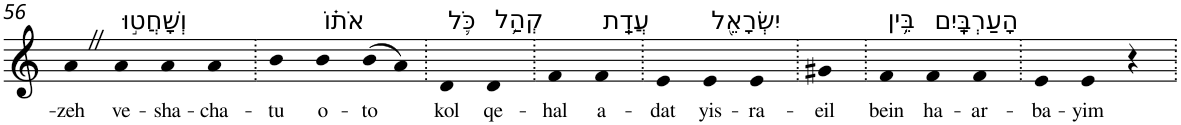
**kern	**text
*part1	*part1
*staff1	*staff1
*I"Piano	*
*I'Pno	*
!!LO:PB:g=z
*clefG2	*
*k[]	*
=56	=56
!	!LO:LY:b
4aZ	-zeh
!LO:TX:a:t=וְשָׁחֲט֣וּ	!
!	!LO:LY:b
4a	ve-
!	!LO:LY:b
4a	-sha-
!	!LO:LY:b
4a	-cha-
=57.	=57.
!	!LO:LY:b
4b	-tu
!LO:TX:a:t=אֹת֗וֹ	!
!	!LO:LY:b
4b	o-
!	!LO:LY:b
(>8b	-to
8a)	.
=58.	=58.
!LO:TX:a:t=כֹּ֛ל	!
!	!LO:LY:b
4d	kol
!LO:TX:a:t=קְהַ֥ל	!
!	!LO:LY:b
4d	qe-
=59.	=59.
!	!LO:LY:b
4f	-hal
!LO:TX:a:t=עֲדַֽת	!
!	!LO:LY:b
4f	a-
=60.	=60.
!	!LO:LY:b
4e	-dat
!LO:TX:a:t=יִשְׂרָאֵ֖ל	!
!	!LO:LY:b
4e	yis-
!	!LO:LY:b
4e	-ra-
=61.	=61.
!	!LO:LY:b
4g#X	-eil
=62.	=62.
!LO:TX:a:t=בֵּ֥ין	!
!	!LO:LY:b
4f	bein
!LO:TX:a:t=הָעַרְבָּֽיִם	!
!	!LO:LY:b
4f	ha-
!	!LO:LY:b
4f	-ar-
=63.	=63.
!	!LO:LY:b
4e	-ba-
!	!LO:LY:b
4e	-yim
4r	.
=.	=.
*-	*-
